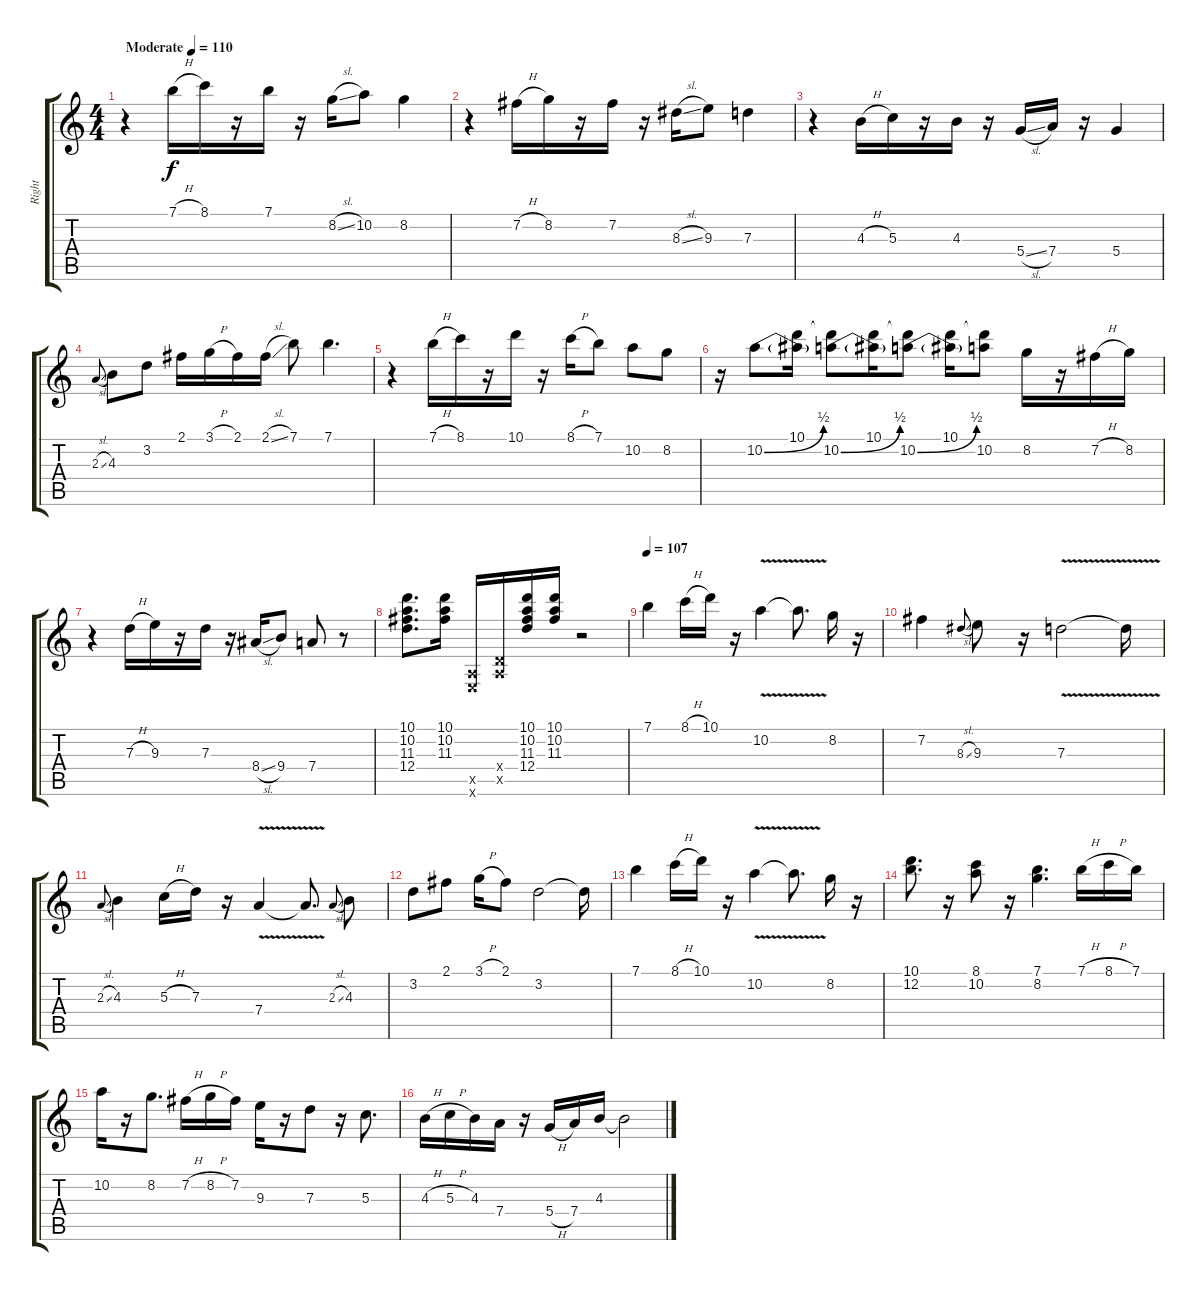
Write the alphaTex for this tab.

\track ("Right" "Right") {instrument acousticguitarsteel}
\staff {score tabs}
\tuning (E4 B3 G3 D3 A2 E2) {hide}
\ts (4 4)
\tempo (110 "Moderate")
\clef g2
\ks c
r.4{dy f volume 13 instrument acousticguitarsteel} 7.1{h}.16 8.1.16 r.16 7.1.16 r.16 8.2{sl}.16 10.2.8 8.2.4 |
r.4 7.2{h}.16 8.2.16 r.16 7.2.16 r.16 8.3{sl}.16 9.3.8 7.3.4 |
r.4 4.3{h}.16 5.3.16 r.16 4.3.16 r.16 5.4{sl}.16 7.4.16 r.16 5.4.4 |
2.3{sl}.8{gr onbeat} 4.3.8 3.2.8 2.1.16 3.1{h}.16 2.1.16 2.1{sl}.16 7.1.8 7.1.4{d} |
r.4 7.1{h}.16 8.1.16 r.16 10.1.16 r.16 8.1{h}.16 7.1.8 10.2.8 8.2.8 |
r.16 10.2{be (bend 0 0 60 2)}.8 (10.1 10.2{t}).16 (10.1{t} 10.2{be (bend 0 0 60 2)}).8 (10.1 10.2{t}).16 (10.1{t} 10.2{be (bend 0 0 60 2)}).8 (10.1 10.2{t}).16 (10.1{t} 10.2).8 8.2.16 r.16 7.2{h}.16 8.2.16 |
r.4 7.3{h}.16 9.3.16 r.16 7.3.16 r.16 8.4{sl}.16 9.4.8 7.4.8 r.8 |
(10.1 10.2 11.3 12.4).8{d} (10.1 10.2 11.3).16 (0.5{x} 0.6{x}).16 (0.4{x} 0.5{x}).16 (10.1 10.2 11.3 12.4).16 (10.1 10.2 11.3).16 r.2 |
\tempo 107
7.1.4 8.1{h}.16 10.1.16 r.16 10.2{v}.4 10.2{t}.8{d} 8.2.16 r.16 |
7.2.4 8.3{sl}.8{gr onbeat} 9.3.8 r.16 7.3{v}.2 7.3{t}.16 |
2.3{sl}.8{gr onbeat} 4.3.4 5.3{h}.16 7.3.16 r.16 7.4{v}.4 7.4{t}.8{d} 2.3{sl}.8{gr onbeat} 4.3.8 |
3.2.8 2.1.8 3.1{h}.16 2.1.8 3.2.2 3.2{t}.16 |
7.1.4 8.1{h}.16 10.1.16 r.16 10.2{v}.4 10.2{t}.8{d} 8.2.16 r.16 |
(10.1 12.2).8{d} r.16 (8.1 10.2).8 r.16 (7.1 8.2).4{d} 7.1{h}.16 8.1{h}.16 7.1.16 |
10.2.16 r.16 8.2.8{d} 7.2{h}.16 8.2{h}.16 7.2.16 9.3.16 r.16 7.3.8 r.16 5.3.8{d} |
4.3{h}.16 5.3{h}.16 4.3.16 7.4.16 r.16 5.4{h}.16 7.4.16 4.3.16 4.3{t}.2
